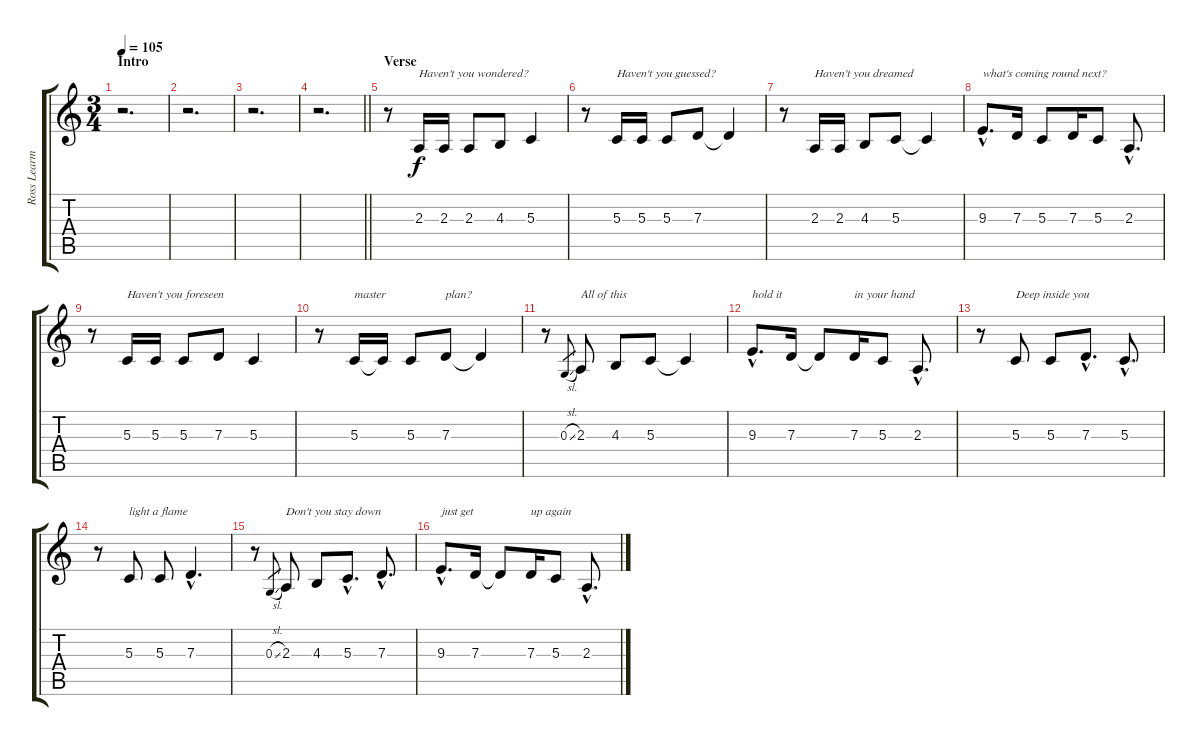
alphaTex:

\track ("Ross Learmonth (Vocals)" "Ross Learm") {instrument violin}
\staff {score tabs}
\tuning (E4 B3 G3 D3 A2 E2) {hide}
\ts (3 4)
\section ("" "Intro")
\tempo 105
\clef g2
\ks c
r.2{d dy f instrument violin} |
r.2{d} |
r.2{d} |
\barLineRight lightlight
r.2{d} |
\section ("" "Verse")
r.8 2.3.16{txt "Haven't you wondered?"} 2.3.16 2.3.8 4.3.8 5.3.4 |
r.8 5.3.16{txt "Haven't you guessed?"} 5.3.16 5.3.8 7.3.8 7.3{t}.4 |
r.8 2.3.16{txt "Haven't you dreamed"} 2.3.16 4.3.8 5.3.8 5.3{t}.4 |
9.3{hac}.8{d txt "what's coming round next?"} 7.3.16 5.3.8 7.3.16 5.3.8 2.3{hac}.8{d} |
r.8 5.3.16{txt "Haven't you foreseen"} 5.3.16 5.3.8 7.3.8 5.3.4 |
r.8 5.3.16{txt "master"} 5.3{t}.16 5.3.8 7.3.8{txt "plan?"} 7.3{t}.4 |
r.8 0.3{sl}.8{gr} 2.3.8{txt "All of this"} 4.3.8 5.3.8 5.3{t}.4 |
9.3{hac}.8{d txt "hold it"} 7.3.16 7.3{t}.8 7.3.16{txt "in your hand"} 5.3.8 2.3{hac}.8{d} |
r.8 5.3.8{txt "Deep inside you"} 5.3.8 7.3{hac}.8{d} 5.3{hac}.8{d} |
r.8 5.3.8{txt "light a flame"} 5.3.8 7.3{hac}.4{d} |
r.8 0.3{sl}.8{gr} 2.3.8{txt "Don't you stay down"} 4.3.8 5.3{hac}.8{d} 7.3{hac}.8{d} |
9.3{hac}.8{d txt "just get"} 7.3.16 7.3{t}.8 7.3.16{txt "up again"} 5.3.8 2.3{hac}.8{d}
